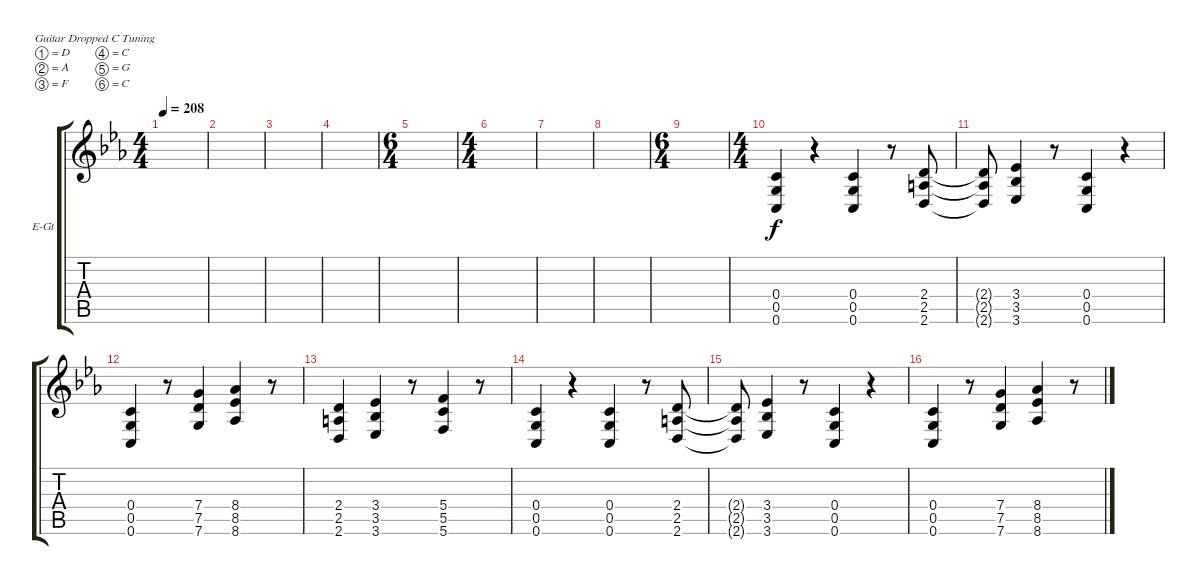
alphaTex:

\defaultSystemsLayout 4
\bracketExtendMode groupsimilarinstruments
\firstSystemTrackNameOrientation horizontal
\otherSystemsTrackNameOrientation horizontal
\track ("Electric Guitar" "E-Gt") {instrument overdrivenguitar}
\staff {score tabs}
\tuning (D4 A3 F3 C3 G2 C2)
\ts (4 4)
\tempo 208
\clef g2
\ks eb
|
|
|
|
\ts (6 4)
|
\ts (4 4)
|
|
|
\ts (6 4)
|
\ts (4 4)
(0.4 0.5 0.6).4 r.4 (0.4 0.5 0.6).4 r.8 (2.4 2.5 2.6).8 |
(2.4{t} 2.5{t} 2.6{t}).8 (3.4 3.5 3.6).4 r.8 (0.4 0.5 0.6).4 r.4 |
(0.4 0.5 0.6).4 r.8 (7.4 7.5 7.6).4 (8.4 8.5 8.6).4 r.8 |
(2.4 2.5 2.6).4 (3.4 3.5 3.6).4 r.8 (5.4 5.5 5.6).4 r.8 |
(0.4 0.5 0.6).4 r.4 (0.4 0.5 0.6).4 r.8 (2.4 2.5 2.6).8 |
(2.4{t} 2.5{t} 2.6{t}).8 (3.4 3.5 3.6).4 r.8 (0.4 0.5 0.6).4 r.4 |
(0.4 0.5 0.6).4 r.8 (7.4 7.5 7.6).4 (8.4 8.5 8.6).4 r.8
